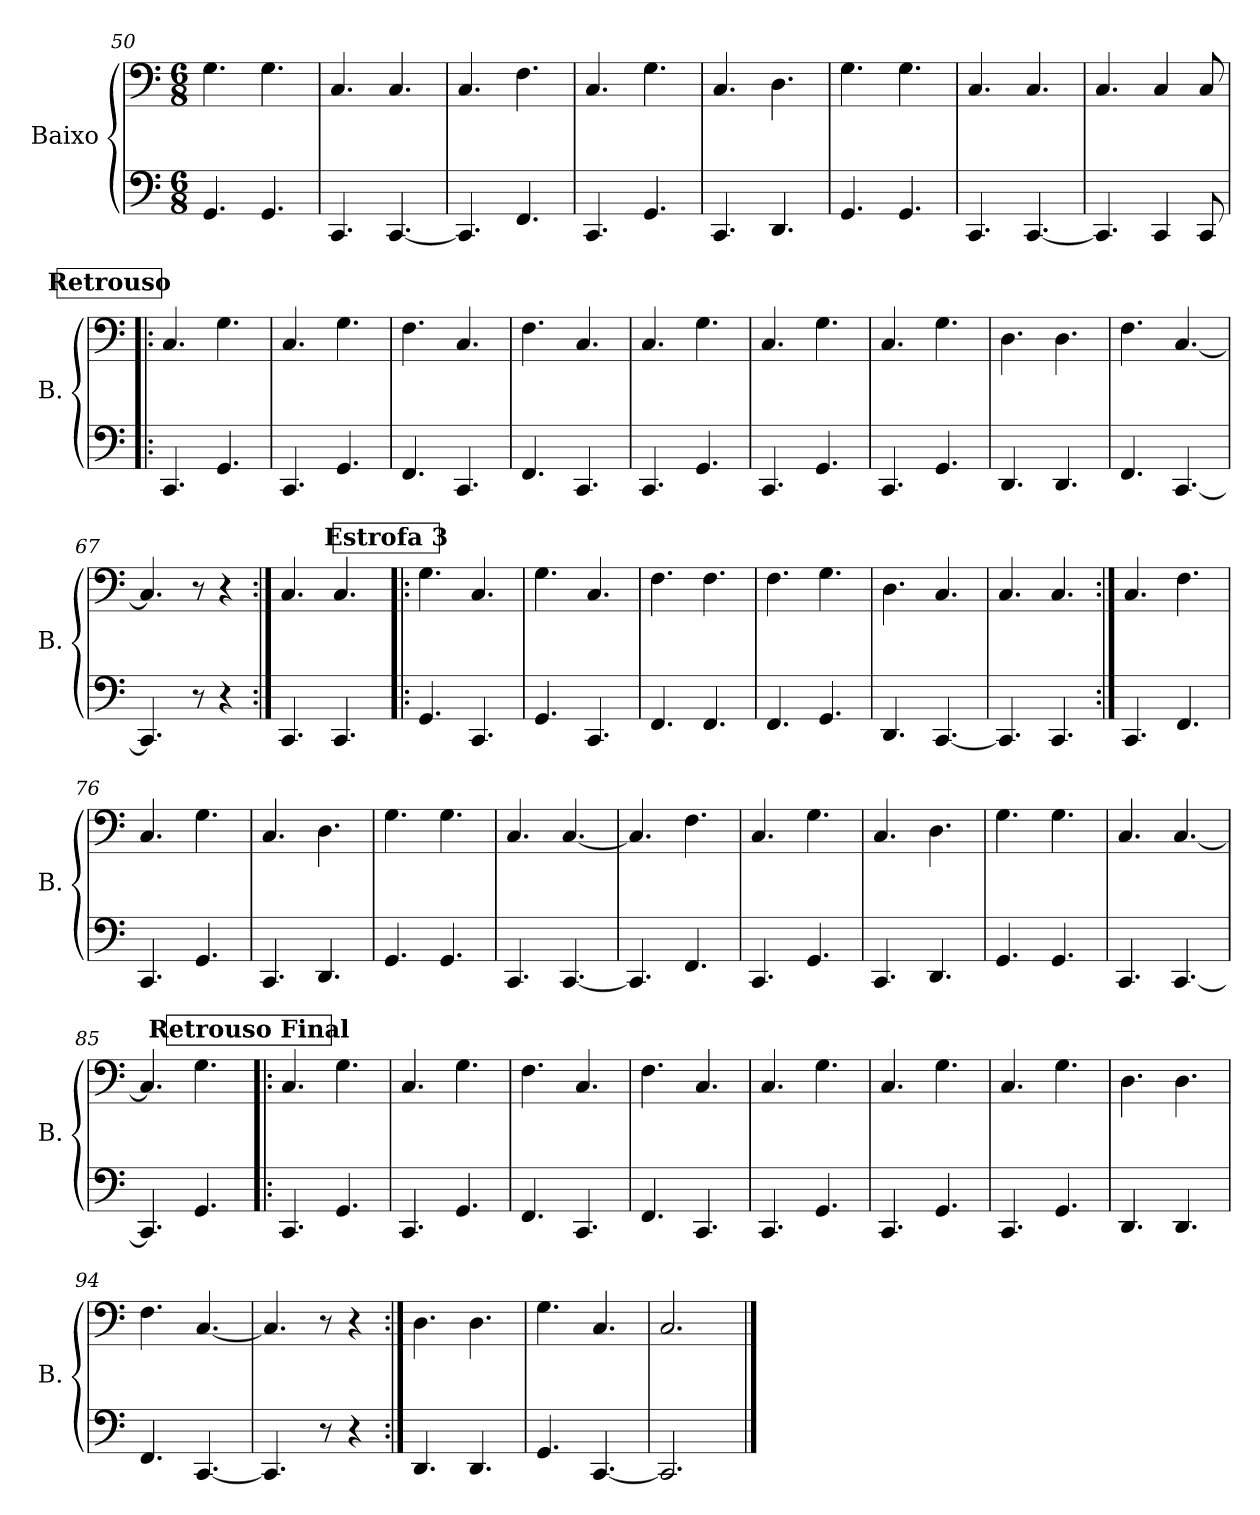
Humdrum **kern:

**kern	**kern
*part1	*part1
*staff2	*staff1
*I"Baixo	*
*I'B.	*
*	*clefF4
*ITrd7c12	*ITrd7c12
*k[]	*k[]
*M6/8	*M6/8
=50	=50
4.GGG	4.GG\
4.GGG	4.GG\
=51	=51
4.CCC	4.CC/
[4.CCC	4.CC/
=52	=52
4.CCC]	4.CC/
4.FFF	4.FF\
=53	=53
4.CCC	4.CC/
4.GGG	4.GG\
=54	=54
4.CCC	4.CC/
4.DDD	4.DD\
=55	=55
4.GGG	4.GG\
4.GGG	4.GG\
=56	=56
4.CCC	4.CC/
[4.CCC	4.CC/
=57	=57
4.CCC]	4.CC/
4CCC	4CC/
8CCC	8CC/
!!LO:REH:place=s1:a:B:fs=14:t=Retrouso
=58!|:	=58!|:
4.CCC	4.CC/
4.GGG	4.GG\
=59	=59
4.CCC	4.CC/
4.GGG	4.GG\
=60	=60
4.FFF	4.FF\
4.CCC	4.CC/
!!LO:LB:g=z
=61	=61
4.FFF	4.FF\
4.CCC	4.CC/
=62	=62
4.CCC	4.CC/
4.GGG	4.GG\
=63	=63
4.CCC	4.CC/
4.GGG	4.GG\
=64	=64
4.CCC	4.CC/
4.GGG	4.GG\
=65	=65
4.DDD	4.DD\
4.DDD	4.DD\
=66	=66
4.FFF	4.FF\
[4.CCC	[4.CC/
=67	=67
4.CCC]	4.CC/]
8r	8r
4r	4r
=68:|!	=68:|!
4.CCC	4.CC/
4.CCC	4.CC/
!!LO:REH:place=s1:a:B:fs=14:t=Estrofa 3
=69!|:	=69!|:
4.GGG	4.GG\
4.CCC	4.CC/
=70	=70
4.GGG	4.GG\
4.CCC	4.CC/
=71	=71
4.FFF	4.FF\
4.FFF	4.FF\
=72	=72
4.FFF	4.FF\
4.GGG	4.GG\
=73	=73
4.DDD	4.DD\
[4.CCC	4.CC/
=74	=74
4.CCC]	4.CC/
4.CCC	4.CC/
=75:|!	=75:|!
4.CCC	4.CC/
4.FFF	4.FF\
!!LO:LB:g=z
=76	=76
4.CCC	4.CC/
4.GGG	4.GG\
=77	=77
4.CCC	4.CC/
4.DDD	4.DD\
=78	=78
4.GGG	4.GG\
4.GGG	4.GG\
=79	=79
4.CCC	4.CC/
[4.CCC	[4.CC/
=80	=80
4.CCC]	4.CC/]
4.FFF	4.FF\
=81	=81
4.CCC	4.CC/
4.GGG	4.GG\
=82	=82
4.CCC	4.CC/
4.DDD	4.DD\
=83	=83
4.GGG	4.GG\
4.GGG	4.GG\
=84	=84
4.CCC	4.CC/
[4.CCC	[4.CC/
=85	=85
4.CCC]	4.CC/]
4.GGG	4.GG\
!!LO:REH:place=s1:a:B:fs=14:t=Retrouso Final
=86!|:	=86!|:
4.CCC	4.CC/
4.GGG	4.GG\
=87	=87
4.CCC	4.CC/
4.GGG	4.GG\
=88	=88
4.FFF	4.FF\
4.CCC	4.CC/
=89	=89
4.FFF	4.FF\
4.CCC	4.CC/
=90	=90
4.CCC	4.CC/
4.GGG	4.GG\
=91	=91
4.CCC	4.CC/
4.GGG	4.GG\
!!LO:LB:g=z
=92	=92
4.CCC	4.CC/
4.GGG	4.GG\
=93	=93
4.DDD	4.DD\
4.DDD	4.DD\
=94	=94
4.FFF	4.FF\
[4.CCC	[4.CC/
=95	=95
4.CCC]	4.CC/]
8r	8r
4r	4r
=96:|!	=96:|!
4.DDD	4.DD\
4.DDD	4.DD\
=97	=97
4.GGG	4.GG\
[4.CCC	4.CC/
=98	=98
2.CCC]	2.CC/
==	==
*-	*-
